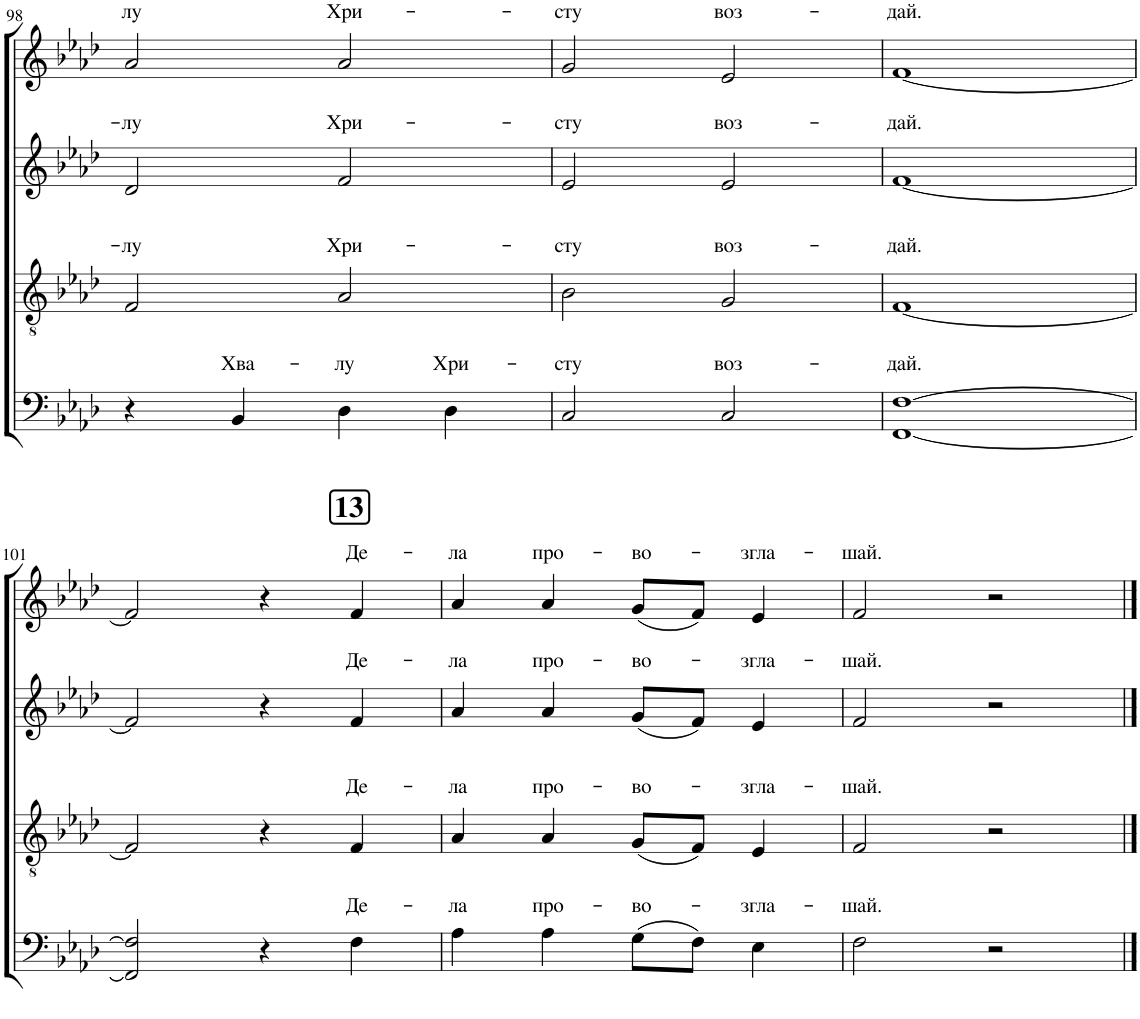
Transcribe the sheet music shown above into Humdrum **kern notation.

**kern	**text	**kern	**text	**kern	**text	**kern	**text
*part4	*part4	*part3	*part3	*part2	*part2	*part1	*part1
*staff4	*staff4	*staff3	*staff3	*staff2	*staff2	*staff1	*staff1
*I"T B	*	*I"T B	*	*I"Women	*	*I"Women	*
!!LO:PB:g=z
*clefF4	*	*clefGv2	*	*clefG2	*	*clefG2	*
*k[b-e-a-d-]	*	*k[b-e-a-d-]	*	*k[b-e-a-d-]	*	*k[b-e-a-d-]	*
*M4/4	*	*M4/4	*	*M4/4	*	*M4/4	*
*met(c)	*	*met(c)	*	*met(c)	*	*met(c)	*
=98	=98	=98	=98	=98	=98	=98	=98
!	!	!	!LO:LY:a	!	!LO:LY:a	!	!LO:LY:a
4r	.	2F/	-лу	2d-/	-лу	2a-/	-лу
!	!LO:LY:a	!	!	!	!	!	!
4BB-/	Хва-	.	.	.	.	.	.
!	!LO:LY:a	!	!LO:LY:a	!	!LO:LY:a	!	!LO:LY:a
4D-\	-лу	2A-/	Хри-	2f/	Хри-	2a-/	Хри-
!	!LO:LY:a	!	!	!	!	!	!
4D-\	Хри-	.	.	.	.	.	.
=99	=99	=99	=99	=99	=99	=99	=99
!	!LO:LY:a	!	!LO:LY:a	!	!LO:LY:a	!	!LO:LY:a
2C/	-сту	2B-\	-сту	2e-/	-сту	2g/	-сту
!	!LO:LY:a	!	!LO:LY:a	!	!LO:LY:a	!	!LO:LY:a
2C/	воз-	2G/	воз-	2e-/	воз-	2e-/	воз-
=100	=100	=100	=100	=100	=100	=100	=100
!	!LO:LY:a	!	!LO:LY:a	!	!LO:LY:a	!	!LO:LY:a
[1FF [1F	-дай.	[1F	-дай.	[1f	-дай.	[1f	-дай.
!!LO:LB:g=z
!!LO:REH:place=s1:a:B:cj:fs=14:t=13:qo=3
=101	=101	=101	=101	=101	=101	=101	=101
2FF/] 2F/]	.	2F/]	.	2f/]	.	2f/]	.
4r	.	4r	.	4r	.	4r	.
!	!LO:LY:a	!	!LO:LY:a	!	!LO:LY:a	!	!LO:LY:a
4F\	Де-	4F/	Де-	4f/	Де-	4f/	Де-
=102	=102	=102	=102	=102	=102	=102	=102
!	!LO:LY:a	!	!LO:LY:a	!	!LO:LY:a	!	!LO:LY:a
4A-\	-ла	4A-/	-ла	4a-/	-ла	4a-/	-ла
!	!LO:LY:a	!	!LO:LY:a	!	!LO:LY:a	!	!LO:LY:a
4A-\	про-	4A-/	про-	4a-/	про-	4a-/	про-
!	!LO:LY:a	!	!LO:LY:a	!	!LO:LY:a	!	!LO:LY:a
8G\L	-во-	(8G/L	-во-	8g/L	-во-	(8g/L	-во-
8F\J	.	8F/J)	.	8f/J	.	8f/J)	.
!	!LO:LY:a	!	!LO:LY:a	!	!LO:LY:a	!	!LO:LY:a
4E-\	-згла-	4E-/	-згла-	4e-/	-згла-	4e-/	-згла-
=103	=103	=103	=103	=103	=103	=103	=103
!	!LO:LY:a	!	!LO:LY:a	!	!LO:LY:a	!	!LO:LY:a
2F\	-шай.	2F/	-шай.	2f/	-шай.	2f/	-шай.
2r	.	2r	.	2r	.	2r	.
==	==	==	==	==	==	==	==
*-	*-	*-	*-	*-	*-	*-	*-
